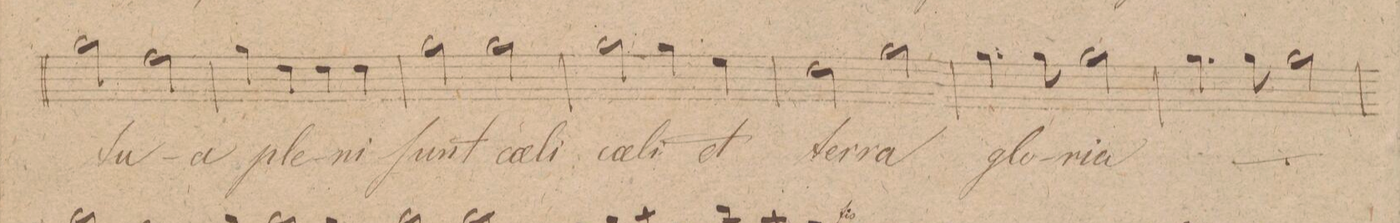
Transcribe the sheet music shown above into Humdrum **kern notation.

**kern	**text	**dynam
*I"Alto.	*	*
*clefC3	*	*
*k[f#c#g#]	*	*
*met(c)	*	*
*M4/4	*	*
2a\	tu-	.
2g#\	.	.
=26	=26	=26
4a\	-a	.
4e\	ple-	.
4e\	-ni	.
4e\	ſunt	.
=27	=27	=27
2a\	cae-	.
2a\	-li	.
=28	=28	=28
2a\	cae-	.
4a\	-li	.
4f#\	et	.
=29	=29	=29
2e\	ter-	.
2a\	-ra	.
=30	=30	=30
4.a\	glo-	.
8a\	-ri-	.
2a\	-a	.
=31	=31	=31
*	*ij	*
4.a\	glo-	.
8a\	-ri-	.
2a\	-a	.
*	*Xij	*
=32	=32	=32
*-	*-	*-
